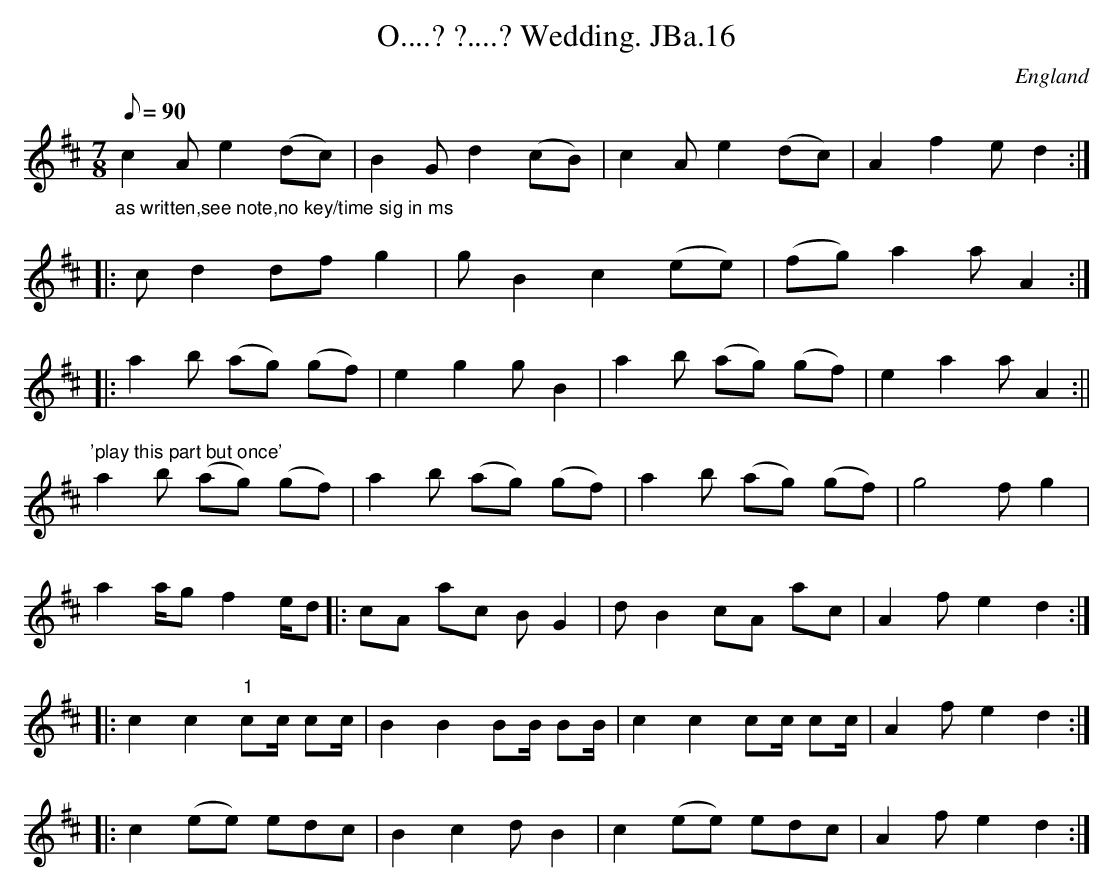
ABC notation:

X:1
T:O....? ?....? Wedding. JBa.16
M:7/8
L:1/4
Q:1/8=90
O:England
notC:HAVE FUN!
K:D major
"_as written,see note,no key/time sig in ms"
cA/e(d/c/) | B G/ d (c/B/) | cA/e (d/c/) | A f e/ d :|!
|:c/d d/f/ g | g/Bc (e/e/) | (f/g/) aa/A :|!
|: a b/ (a/g/) (g/f/) | e g g/ B | ab/ (a/g/) (g/f/) | e a a/ A :||!
"^'play this part but once'"ab/ (a/g/) (g/f/) |\
ab/ (a/g/) (g/f/) | ab/ (a/g/) (g/f/) | g2 f/ g |!
aa/4g/ f e/4d/ ||:\
c/A/ a/c/ B/G | d/B c/A/ a/c/ | Af/ed :|!
|: cc"1"c/c/4 c/c/4|B B B/B/4 B/B/4|cc c/c/4 c/c/4|Af/ed :|!
|: c (e/e/) e/d/c/ |Bcd/B | c (e/e/) e/d/c/ | Af/ed :|
